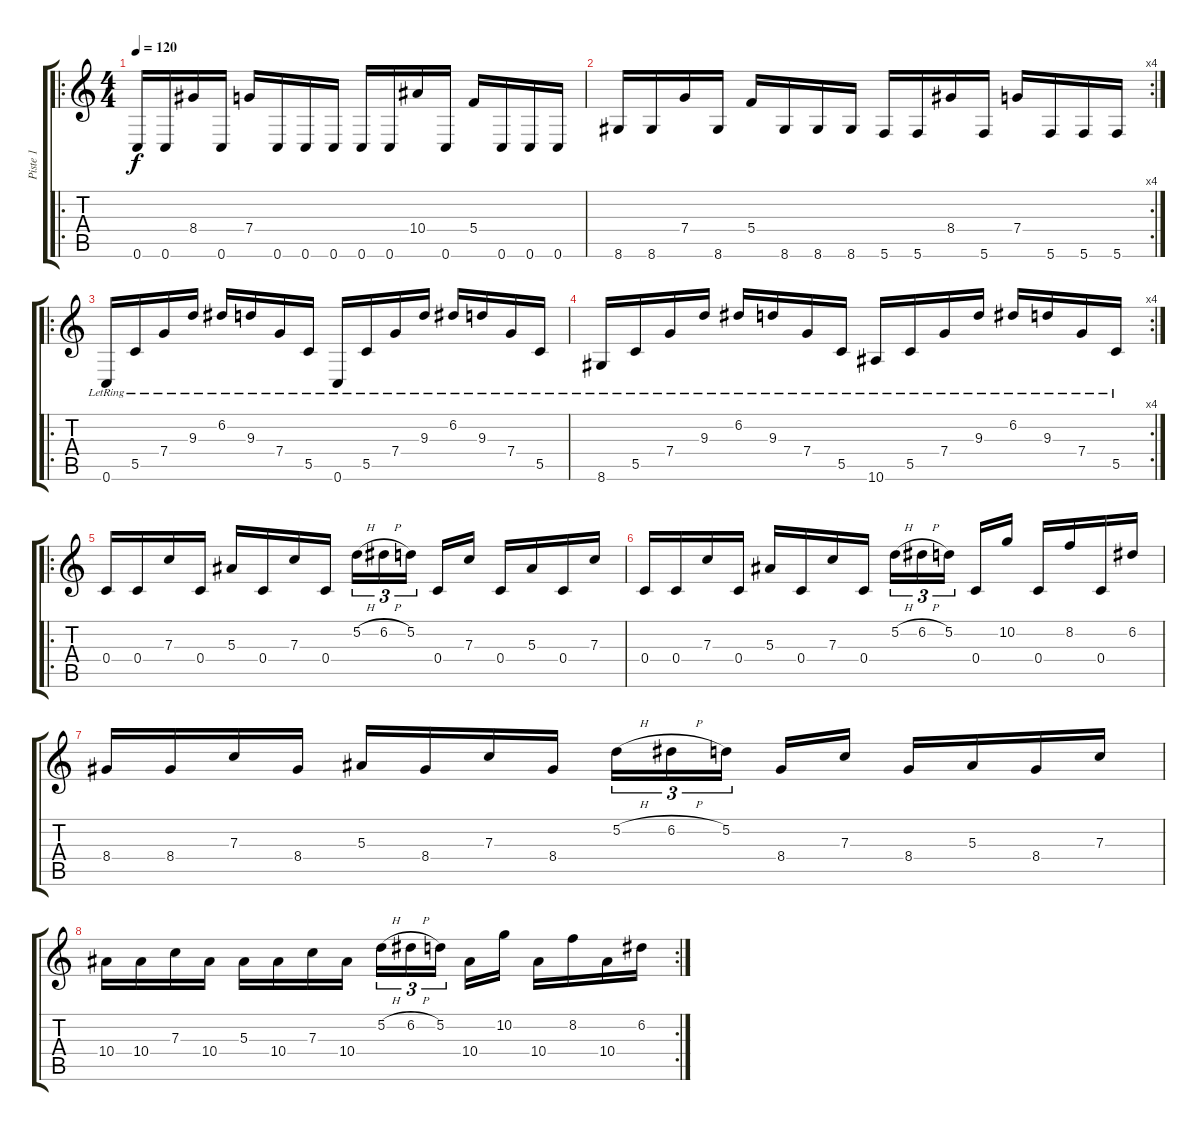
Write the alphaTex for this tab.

\track ("Piste 1" "Piste 1") {instrument distortionguitar}
\staff {score tabs}
\tuning (D4 A3 F3 C3 G2 C2) {hide}
\ro
\ts (4 4)
\tempo 120
\clef g2
\ks c
0.6.16{dy f} 0.6.16 8.4.16 0.6.16 7.4.16 0.6.16 0.6.16 0.6.16 0.6.16 0.6.16 10.4.16 0.6.16 5.4.16 0.6.16 0.6.16 0.6.16 |
\rc 4
8.6.16 8.6.16 7.4.16 8.6.16 5.4.16 8.6.16 8.6.16 8.6.16 5.6.16 5.6.16 8.4.16 5.6.16 7.4.16 5.6.16 5.6.16 5.6.16 |
\ro
0.6{lr}.16 5.5{lr}.16 7.4{lr}.16 9.3{lr}.16 6.2{lr}.16 9.3{lr}.16 7.4{lr}.16 5.5{lr}.16 0.6{lr}.16 5.5{lr}.16 7.4{lr}.16 9.3{lr}.16 6.2{lr}.16 9.3{lr}.16 7.4{lr}.16 5.5{lr}.16 |
\rc 4
8.6{lr}.16 5.5{lr}.16 7.4{lr}.16 9.3{lr}.16 6.2{lr}.16 9.3{lr}.16 7.4{lr}.16 5.5{lr}.16 10.6{lr}.16 5.5{lr}.16 7.4{lr}.16 9.3{lr}.16 6.2{lr}.16 9.3{lr}.16 7.4{lr}.16 5.5{lr}.16 |
\ro
0.4.16 0.4.16 7.3.16 0.4.16 5.3.16 0.4.16 7.3.16 0.4.16 5.2{h}.16{tu (3 2)} 6.2{h}.16{tu (3 2)} 5.2.16{tu (3 2) beam splitsecondary} 0.4.16 7.3.16 0.4.16 5.3.16 0.4.16 7.3.16 |
0.4.16 0.4.16 7.3.16 0.4.16 5.3.16 0.4.16 7.3.16 0.4.16 5.2{h}.16{tu (3 2)} 6.2{h}.16{tu (3 2)} 5.2.16{tu (3 2) beam splitsecondary} 0.4.16 10.2.16 0.4.16 8.2.16 0.4.16 6.2.16 |
8.4.16 8.4.16 7.3.16 8.4.16 5.3.16 8.4.16 7.3.16 8.4.16 5.2{h}.16{tu (3 2)} 6.2{h}.16{tu (3 2)} 5.2.16{tu (3 2) beam splitsecondary} 8.4.16 7.3.16 8.4.16 5.3.16 8.4.16 7.3.16 |
\rc 2
10.4.16 10.4.16 7.3.16 10.4.16 5.3.16 10.4.16 7.3.16 10.4.16 5.2{h}.16{tu (3 2)} 6.2{h}.16{tu (3 2)} 5.2.16{tu (3 2) beam splitsecondary} 10.4.16 10.2.16 10.4.16 8.2.16 10.4.16 6.2.16
